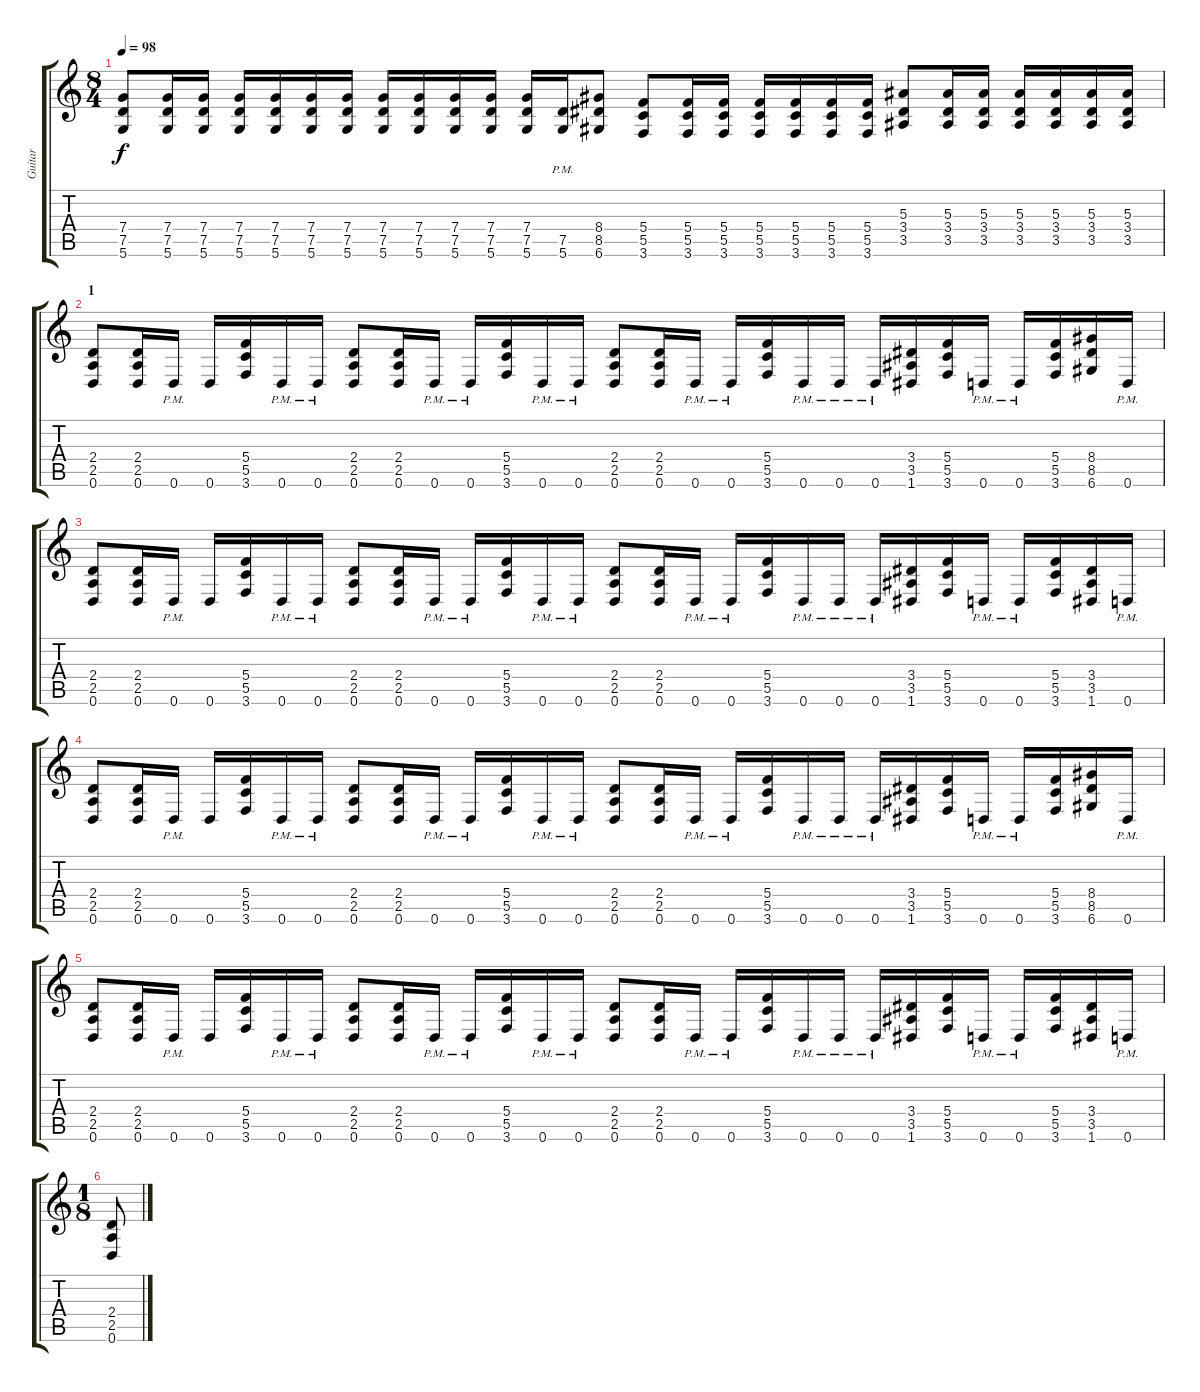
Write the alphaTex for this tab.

\track ("Guitar" "Guitar") {instrument distortionguitar}
\staff {score tabs}
\tuning (D4 A3 F3 C3 G2 D2) {hide}
\ts (8 4)
\tempo 98
\clef g2
\ks c
(7.4 7.5 5.6).8{dy f} (7.4 7.5 5.6).16 (7.4 7.5 5.6).16 (7.4 7.5 5.6).16 (7.4 7.5 5.6).16 (7.4 7.5 5.6).16 (7.4 7.5 5.6).16 (7.4 7.5 5.6).16 (7.4 7.5 5.6).16 (7.4 7.5 5.6).16 (7.4 7.5 5.6).16 (7.4 7.5 5.6).16 (7.5{pm} 5.6{pm}).16 (8.4 8.5 6.6).8 (5.4 5.5 3.6).8 (5.4 5.5 3.6).16 (5.4 5.5 3.6).16 (5.4 5.5 3.6).16 (5.4 5.5 3.6).16 (5.4 5.5 3.6).16 (5.4 5.5 3.6).16 (5.3 3.4 3.5).8 (5.3 3.4 3.5).16 (5.3 3.4 3.5).16 (5.3 3.4 3.5).16 (5.3 3.4 3.5).16 (5.3 3.4 3.5).16 (5.3 3.4 3.5).16 |
\section ("" "1")
(2.4 2.5 0.6).8 (2.4 2.5 0.6).16 0.6{pm}.16 0.6.16 (5.4 5.5 3.6).16 0.6{pm}.16 0.6{pm}.16 (2.4 2.5 0.6).8 (2.4 2.5 0.6).16 0.6{pm}.16 0.6{pm}.16 (5.4 5.5 3.6).16 0.6{pm}.16 0.6{pm}.16 (2.4 2.5 0.6).8 (2.4 2.5 0.6).16 0.6{pm}.16 0.6{pm}.16 (5.4 5.5 3.6).16 0.6{pm}.16 0.6{pm}.16 0.6{pm}.16 (3.4 3.5 1.6).16 (5.4 5.5 3.6).16 0.6{pm}.16 0.6{pm}.16 (5.4 5.5 3.6).16 (8.4 8.5 6.6).16 0.6{pm}.16 |
(2.4 2.5 0.6).8 (2.4 2.5 0.6).16 0.6{pm}.16 0.6.16 (5.4 5.5 3.6).16 0.6{pm}.16 0.6{pm}.16 (2.4 2.5 0.6).8 (2.4 2.5 0.6).16 0.6{pm}.16 0.6{pm}.16 (5.4 5.5 3.6).16 0.6{pm}.16 0.6{pm}.16 (2.4 2.5 0.6).8 (2.4 2.5 0.6).16 0.6{pm}.16 0.6{pm}.16 (5.4 5.5 3.6).16 0.6{pm}.16 0.6{pm}.16 0.6{pm}.16 (3.4 3.5 1.6).16 (5.4 5.5 3.6).16 0.6{pm}.16 0.6{pm}.16 (5.4 5.5 3.6).16 (3.4 3.5 1.6).16 0.6{pm}.16 |
(2.4 2.5 0.6).8 (2.4 2.5 0.6).16 0.6{pm}.16 0.6.16 (5.4 5.5 3.6).16 0.6{pm}.16 0.6{pm}.16 (2.4 2.5 0.6).8 (2.4 2.5 0.6).16 0.6{pm}.16 0.6{pm}.16 (5.4 5.5 3.6).16 0.6{pm}.16 0.6{pm}.16 (2.4 2.5 0.6).8 (2.4 2.5 0.6).16 0.6{pm}.16 0.6{pm}.16 (5.4 5.5 3.6).16 0.6{pm}.16 0.6{pm}.16 0.6{pm}.16 (3.4 3.5 1.6).16 (5.4 5.5 3.6).16 0.6{pm}.16 0.6{pm}.16 (5.4 5.5 3.6).16 (8.4 8.5 6.6).16 0.6{pm}.16 |
(2.4 2.5 0.6).8 (2.4 2.5 0.6).16 0.6{pm}.16 0.6.16 (5.4 5.5 3.6).16 0.6{pm}.16 0.6{pm}.16 (2.4 2.5 0.6).8 (2.4 2.5 0.6).16 0.6{pm}.16 0.6{pm}.16 (5.4 5.5 3.6).16 0.6{pm}.16 0.6{pm}.16 (2.4 2.5 0.6).8 (2.4 2.5 0.6).16 0.6{pm}.16 0.6{pm}.16 (5.4 5.5 3.6).16 0.6{pm}.16 0.6{pm}.16 0.6{pm}.16 (3.4 3.5 1.6).16 (5.4 5.5 3.6).16 0.6{pm}.16 0.6{pm}.16 (5.4 5.5 3.6).16 (3.4 3.5 1.6).16 0.6{pm}.16 |
\ts (1 8)
(2.4 2.5 0.6).8
